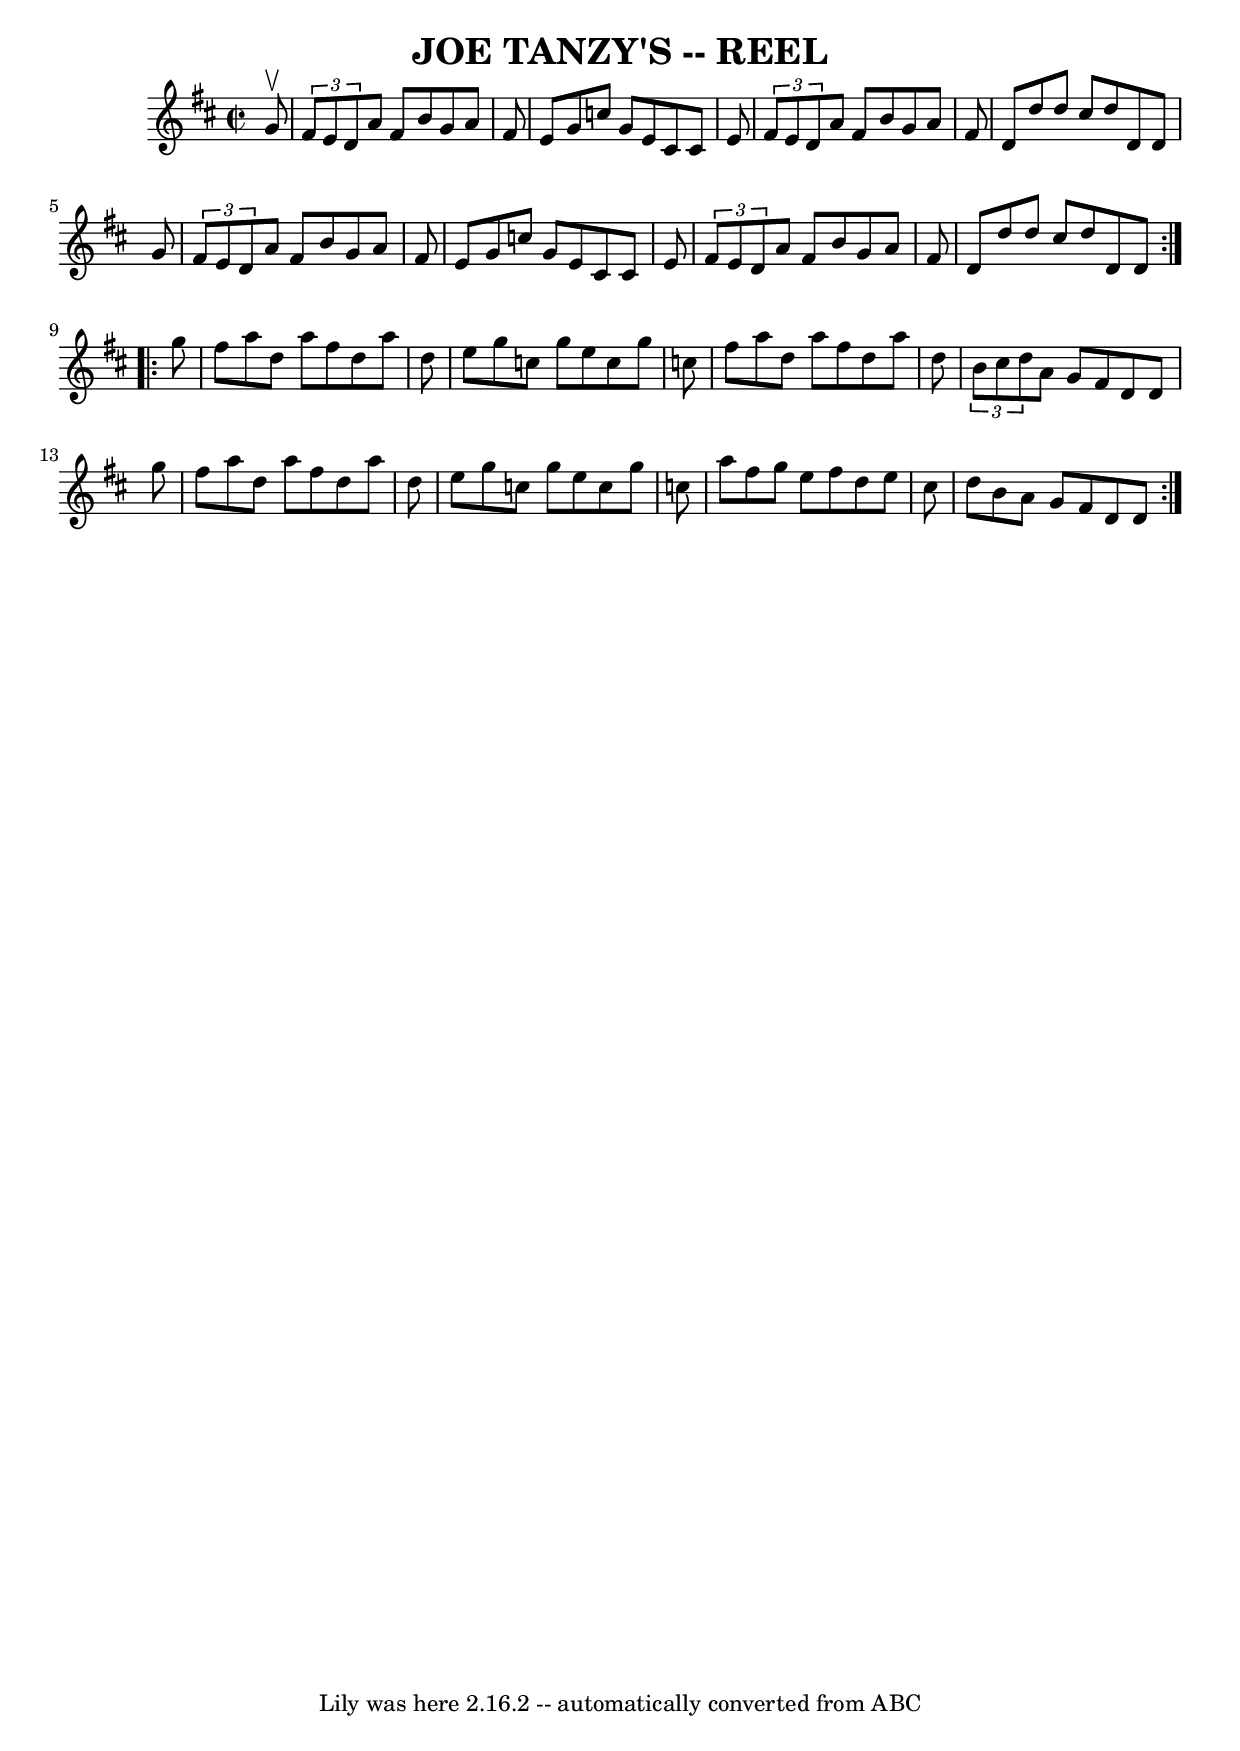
\version "2.7.40"
\header {
	book = "Ryan's Mammoth Collection of Fiddle Tunes"
	crossRefNumber = "1"
	footnotes = ""
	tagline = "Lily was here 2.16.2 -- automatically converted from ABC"
	title = "JOE TANZY'S -- REEL"
}
voicedefault =  {
\set Score.defaultBarType = "empty"

\repeat volta 2 {
\override Staff.TimeSignature #'style = #'C
 \time 2/2 \key d \major   g'8 ^\upbow       \bar "|"   \times 2/3 {   fis'8    
e'8    d'8  }   a'8    fis'8    b'8    g'8    a'8    fis'8    \bar "|"   e'8    
g'8    c''8    g'8    e'8    cis'8    cis'8    e'8    \bar "|"   \times 2/3 {   
fis'8    e'8    d'8  }   a'8    fis'8    b'8    g'8    a'8    fis'8    \bar "|" 
  d'8    d''8    d''8    cis''8    d''8    d'8    d'8    g'8    \bar "|"     
\bar "|"   \times 2/3 {   fis'8    e'8    d'8  }   a'8    fis'8    b'8    g'8   
 a'8    fis'8    \bar "|"   e'8    g'8    c''8    g'8    e'8    cis'8    cis'8  
  e'8    \bar "|"   \times 2/3 {   fis'8    e'8    d'8  }   a'8    fis'8    b'8 
   g'8    a'8    fis'8    \bar "|"   d'8    d''8    d''8    cis''8    d''8    
d'8    d'8    }     \repeat volta 2 {   g''8        \bar "|"   fis''8    a''8   
 d''8    a''8    fis''8    d''8    a''8    d''8    \bar "|"   e''8    g''8    
c''8    g''8    e''8    c''8    g''8    c''8    \bar "|"   fis''8    a''8    
d''8    a''8    fis''8    d''8    a''8    d''8    \bar "|"   \times 2/3 {   b'8 
   cis''8    d''8  }   a'8    g'8    fis'8    d'8    d'8    g''8    \bar "|"    
 \bar "|"   fis''8    a''8    d''8    a''8    fis''8    d''8    a''8    d''8    
\bar "|"   e''8    g''8    c''8    g''8    e''8    c''8    g''8    c''8    
\bar "|"   a''8    fis''8    g''8    e''8    fis''8    d''8    e''8    cis''8   
 \bar "|"   d''8    b'8    a'8    g'8    fis'8    d'8    d'8    }   
}

\score{
    <<

	\context Staff="default"
	{
	    \voicedefault 
	}

    >>
	\layout {
	}
	\midi {}
}
